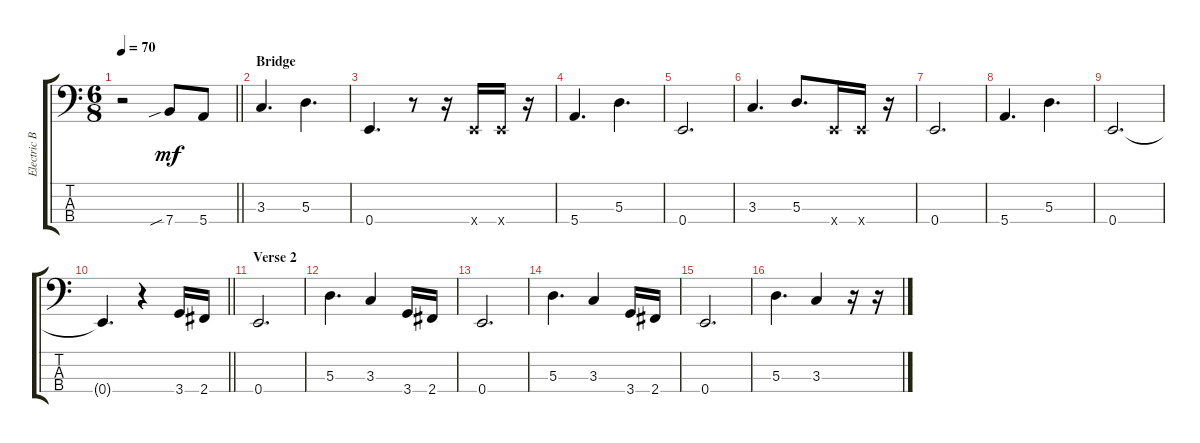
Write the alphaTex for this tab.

\track ("Electric Bass" "Electric B") {instrument electricbassfinger}
\staff {score tabs}
\tuning (G2 D2 A1 E1) {hide}
\ts (6 8)
\tempo 70
\clef f4
\barLineRight lightlight
\ks c
r.2{dy mf} 7.4{sib}.8 5.4.8 |
\section ("" "Bridge")
3.3.4{d} 5.3.4{d} |
0.4.4{d} r.8 r.16 0.4{x}.16 0.4{x}.16 r.16 |
5.4.4{d} 5.3.4{d} |
0.4.2{d} |
3.3.4{d} 5.3.8{d} 0.4{x}.16 0.4{x}.16 r.16 |
0.4.2{d} |
5.4.4{d} 5.3.4{d} |
0.4.2{d} |
\barLineRight lightlight
0.4{t}.4{d} r.4 3.4.16 2.4.16 |
\section ("" "Verse 2")
0.4.2{d} |
5.3.4{d} 3.3.4 3.4.16 2.4.16 |
0.4.2{d} |
5.3.4{d} 3.3.4 3.4.16 2.4.16 |
0.4.2{d} |
5.3.4{d} 3.3.4 r.16 r.16
